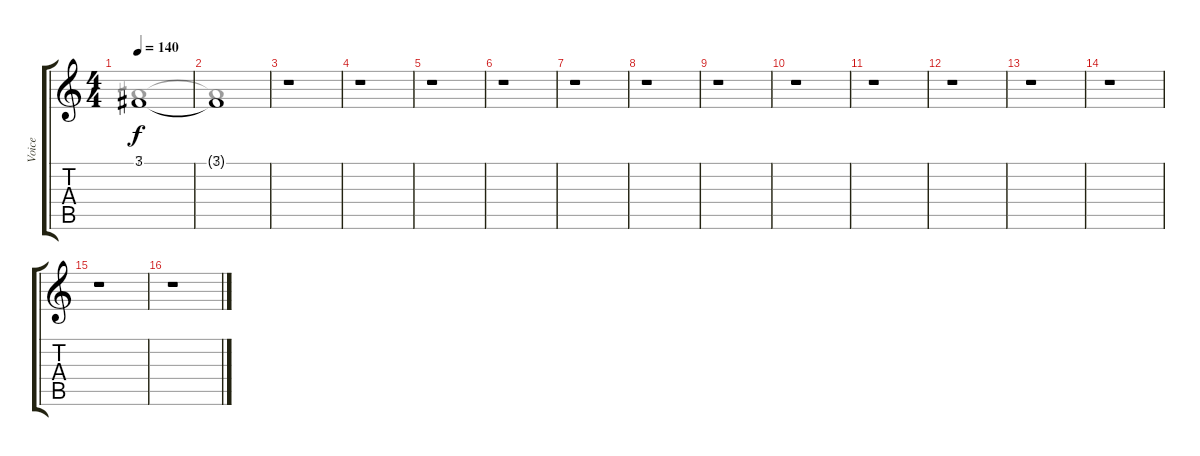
\track ("Voice" "Voice") {instrument lead6voice}
\staff {score tabs}
\tuning (Eb4 Bb3 Gb3 Db3 Ab2 Eb2) {hide}
\voice
\ts (4 4)
\tempo 140
\clef g2
\ks c
3.1.1{dy f} |
3.1{t}.1 |
r.1 |
r.1 |
r.1 |
r.1 |
r.1 |
r.1 |
r.1 |
r.1 |
r.1 |
r.1 |
r.1 |
r.1 |
r.1 |
r.1
\voice
\clef g2
\ottava regular
\simile none
\ks c
7.1.1{dy f} |
7.1{t}.1 |
|
|
|
|
|
|
|
|
|
|
|
|
|
